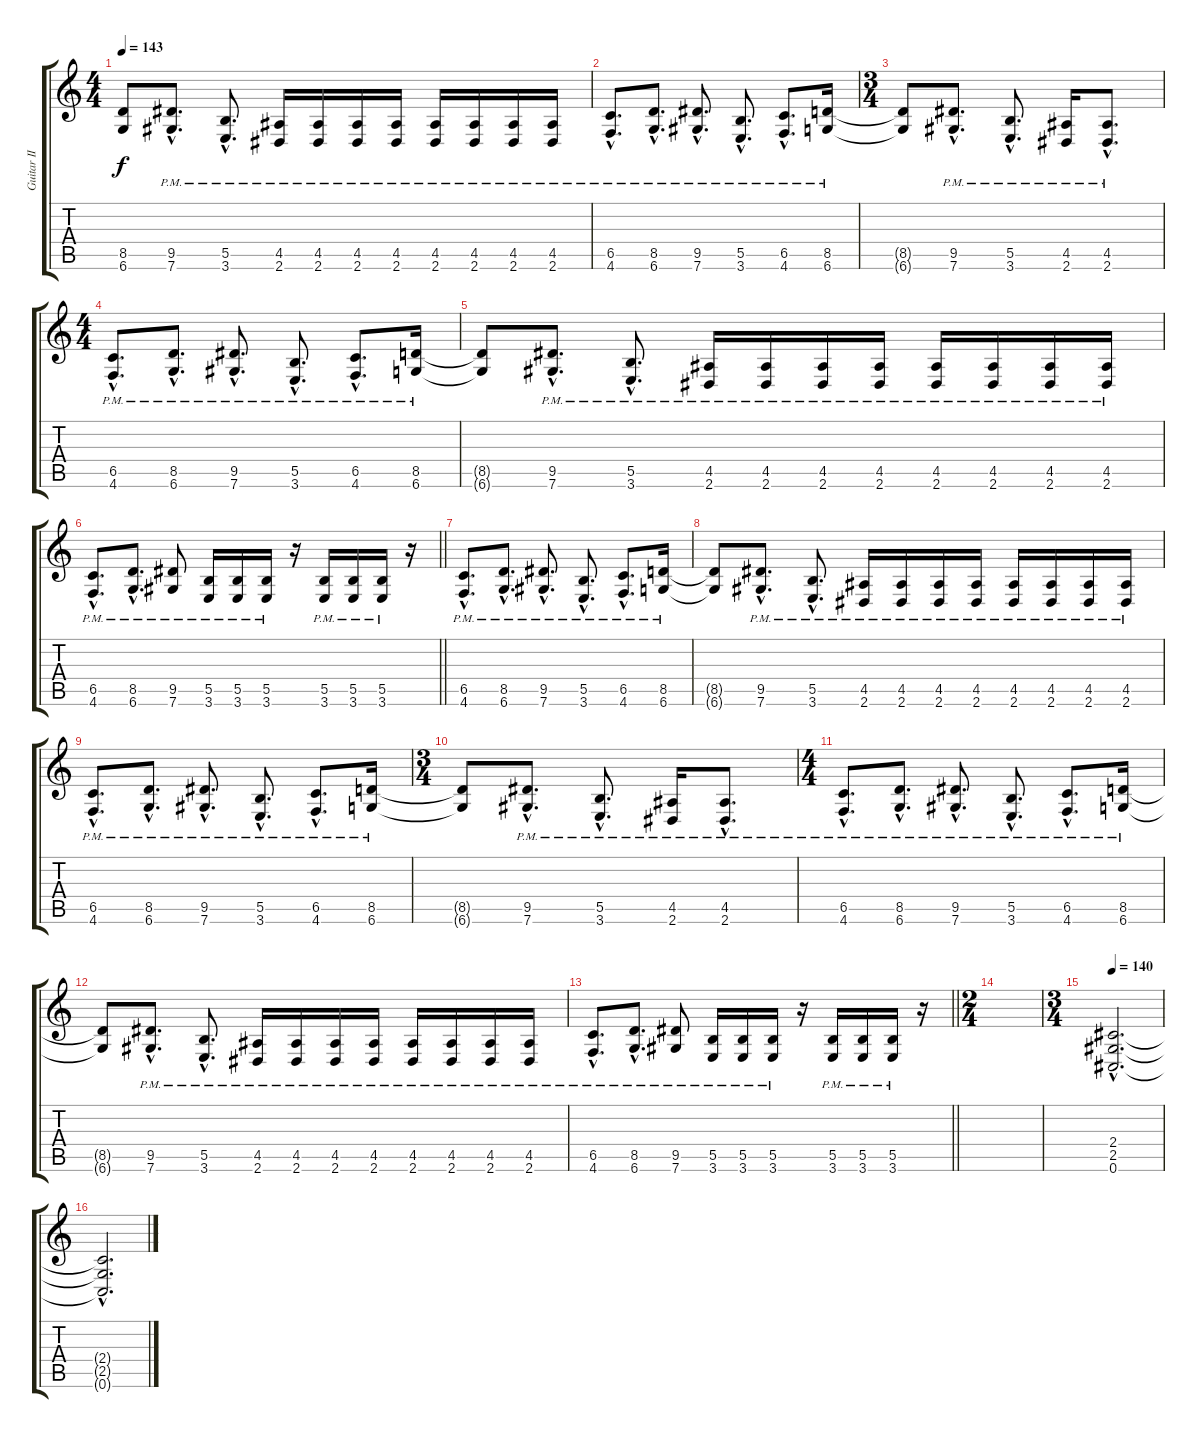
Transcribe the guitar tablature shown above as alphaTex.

\track ("Guitar II" "Guitar II") {instrument distortionguitar}
\staff {score tabs}
\tuning (Db4 Ab3 E3 B2 Gb2 Db2) {hide}
\ts (4 4)
\tempo 143
\clef g2
\ks c
(8.5{t} 6.6{t}).8{dy f} (9.5{hac pm} 7.6{hac pm}).8{d} (5.5{hac pm} 3.6{hac pm}).8{d} (4.5{pm} 2.6{pm}).16 (4.5{pm} 2.6{pm}).16 (4.5{pm} 2.6{pm}).16 (4.5{pm} 2.6{pm}).16 (4.5{pm} 2.6{pm}).16 (4.5{pm} 2.6{pm}).16 (4.5{pm} 2.6{pm}).16 (4.5{pm} 2.6{pm}).16 |
(6.5{hac pm} 4.6{hac pm}).8{d} (8.5{hac pm} 6.6{hac pm}).8{d} (9.5{hac pm} 7.6{hac pm}).8{d} (5.5{hac pm} 3.6{hac pm}).8{d} (6.5{hac pm} 4.6{hac pm}).8{d} (8.5{pm} 6.6{pm}).16 |
\ts (3 4)
(8.5{t} 6.6{t}).8 (9.5{hac pm} 7.6{hac pm}).8{d} (5.5{hac pm} 3.6{hac pm}).8{d} (4.5{pm} 2.6{pm}).16 (4.5{hac pm} 2.6{hac pm}).8{d} |
\ts (4 4)
(6.5{hac pm} 4.6{hac pm}).8{d} (8.5{hac pm} 6.6{hac pm}).8{d} (9.5{hac pm} 7.6{hac pm}).8{d} (5.5{hac pm} 3.6{hac pm}).8{d} (6.5{hac pm} 4.6{hac pm}).8{d} (8.5{pm} 6.6{pm}).16 |
(8.5{t} 6.6{t}).8 (9.5{hac pm} 7.6{hac pm}).8{d} (5.5{hac pm} 3.6{hac pm}).8{d} (4.5{pm} 2.6{pm}).16 (4.5{pm} 2.6{pm}).16 (4.5{pm} 2.6{pm}).16 (4.5{pm} 2.6{pm}).16 (4.5{pm} 2.6{pm}).16 (4.5{pm} 2.6{pm}).16 (4.5{pm} 2.6{pm}).16 (4.5{pm} 2.6{pm}).16 |
\barLineRight lightlight
(6.5{hac pm} 4.6{hac pm}).8{d} (8.5{hac pm} 6.6{hac pm}).8{d} (9.5{pm} 7.6{pm}).8 (5.5{pm} 3.6{pm}).16 (5.5{pm} 3.6{pm}).16 (5.5{pm} 3.6{pm}).16 r.16 (5.5{pm} 3.6{pm}).16 (5.5{pm} 3.6{pm}).16 (5.5{pm} 3.6{pm}).16 r.16 |
(6.5{hac pm} 4.6{hac pm}).8{d} (8.5{hac pm} 6.6{hac pm}).8{d} (9.5{hac pm} 7.6{hac pm}).8{d} (5.5{hac pm} 3.6{hac pm}).8{d} (6.5{hac pm} 4.6{hac pm}).8{d} (8.5{pm} 6.6{pm}).16 |
(8.5{t} 6.6{t}).8 (9.5{hac pm} 7.6{hac pm}).8{d} (5.5{hac pm} 3.6{hac pm}).8{d} (4.5{pm} 2.6{pm}).16 (4.5{pm} 2.6{pm}).16 (4.5{pm} 2.6{pm}).16 (4.5{pm} 2.6{pm}).16 (4.5{pm} 2.6{pm}).16 (4.5{pm} 2.6{pm}).16 (4.5{pm} 2.6{pm}).16 (4.5{pm} 2.6{pm}).16 |
(6.5{hac pm} 4.6{hac pm}).8{d} (8.5{hac pm} 6.6{hac pm}).8{d} (9.5{hac pm} 7.6{hac pm}).8{d} (5.5{hac pm} 3.6{hac pm}).8{d} (6.5{hac pm} 4.6{hac pm}).8{d} (8.5{pm} 6.6{pm}).16 |
\ts (3 4)
(8.5{t} 6.6{t}).8 (9.5{hac pm} 7.6{hac pm}).8{d} (5.5{hac pm} 3.6{hac pm}).8{d} (4.5{pm} 2.6{pm}).16 (4.5{hac pm} 2.6{hac pm}).8{d} |
\ts (4 4)
(6.5{hac pm} 4.6{hac pm}).8{d} (8.5{hac pm} 6.6{hac pm}).8{d} (9.5{hac pm} 7.6{hac pm}).8{d} (5.5{hac pm} 3.6{hac pm}).8{d} (6.5{hac pm} 4.6{hac pm}).8{d} (8.5{pm} 6.6{pm}).16 |
(8.5{t} 6.6{t}).8 (9.5{hac pm} 7.6{hac pm}).8{d} (5.5{hac pm} 3.6{hac pm}).8{d} (4.5{pm} 2.6{pm}).16 (4.5{pm} 2.6{pm}).16 (4.5{pm} 2.6{pm}).16 (4.5{pm} 2.6{pm}).16 (4.5{pm} 2.6{pm}).16 (4.5{pm} 2.6{pm}).16 (4.5{pm} 2.6{pm}).16 (4.5{pm} 2.6{pm}).16 |
\barLineRight lightlight
(6.5{hac pm} 4.6{hac pm}).8{d} (8.5{hac pm} 6.6{hac pm}).8{d} (9.5{pm} 7.6{pm}).8 (5.5{pm} 3.6{pm}).16 (5.5{pm} 3.6{pm}).16 (5.5{pm} 3.6{pm}).16 r.16 (5.5{pm} 3.6{pm}).16 (5.5{pm} 3.6{pm}).16 (5.5{pm} 3.6{pm}).16 r.16 |
\ts (2 4)
|
\ts (3 4)
\tempo 140
(2.4{hac} 2.5{hac} 0.6{hac}).2{d} |
(2.4{hac t} 2.5{hac t} 0.6{hac t}).2{d}
